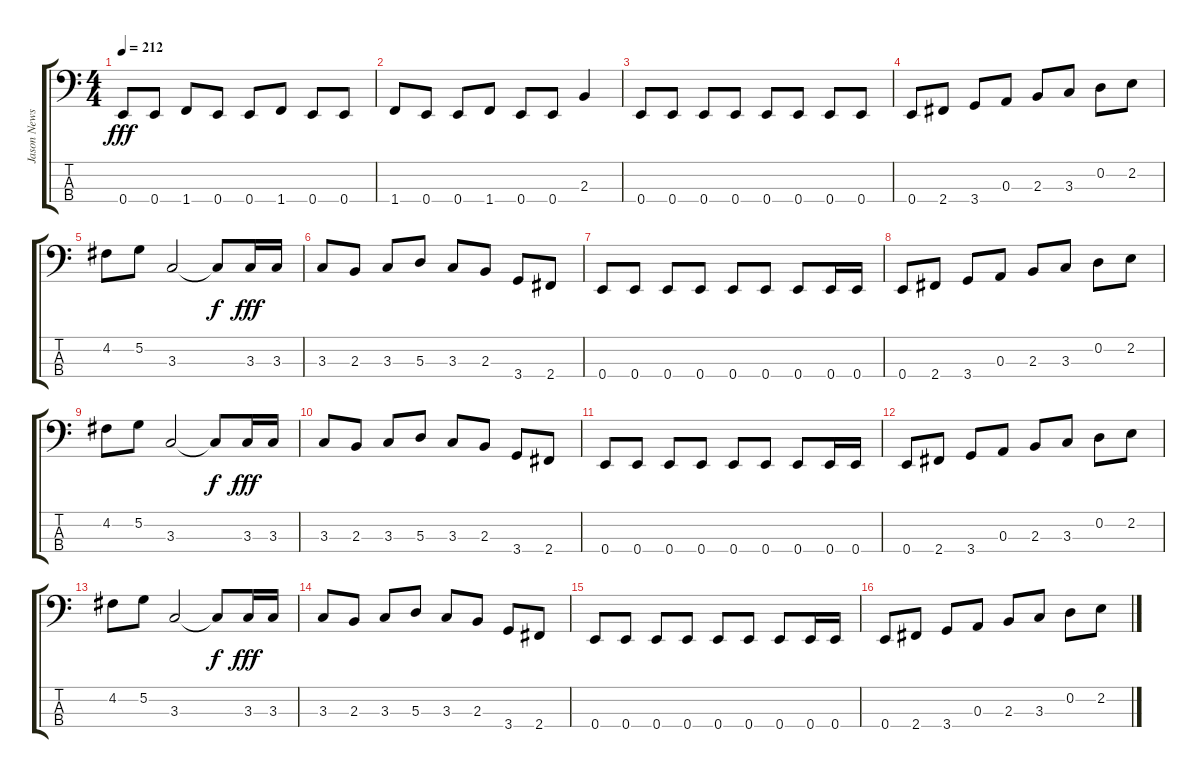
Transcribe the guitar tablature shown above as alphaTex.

\track ("Jason Newsted" "Jason News") {instrument electricbasspick}
\staff {score tabs}
\tuning (G2 D2 A1 E1) {hide}
\ts (4 4)
\tempo 212
\clef f4
\ks c
0.4.8{dy fff} 0.4.8 1.4.8 0.4.8 0.4.8 1.4.8 0.4.8 0.4.8 |
1.4.8 0.4.8 0.4.8 1.4.8 0.4.8 0.4.8 2.3.4 |
0.4.8 0.4.8 0.4.8 0.4.8 0.4.8 0.4.8 0.4.8 0.4.8 |
0.4.8 2.4.8 3.4.8 0.3.8 2.3.8 3.3.8 0.2.8 2.2.8 |
4.2.8 5.2.8 3.3.2 3.3{t}.8{dy f} 3.3.16{dy fff} 3.3.16 |
3.3.8 2.3.8 3.3.8 5.3.8 3.3.8 2.3.8 3.4.8 2.4.8 |
0.4.8 0.4.8 0.4.8 0.4.8 0.4.8 0.4.8 0.4.8 0.4.16 0.4.16 |
0.4.8 2.4.8 3.4.8 0.3.8 2.3.8 3.3.8 0.2.8 2.2.8 |
4.2.8 5.2.8 3.3.2 3.3{t}.8{dy f} 3.3.16{dy fff} 3.3.16 |
3.3.8 2.3.8 3.3.8 5.3.8 3.3.8 2.3.8 3.4.8 2.4.8 |
0.4.8 0.4.8 0.4.8 0.4.8 0.4.8 0.4.8 0.4.8 0.4.16 0.4.16 |
0.4.8 2.4.8 3.4.8 0.3.8 2.3.8 3.3.8 0.2.8 2.2.8 |
4.2.8 5.2.8 3.3.2 3.3{t}.8{dy f} 3.3.16{dy fff} 3.3.16 |
3.3.8 2.3.8 3.3.8 5.3.8 3.3.8 2.3.8 3.4.8 2.4.8 |
0.4.8 0.4.8 0.4.8 0.4.8 0.4.8 0.4.8 0.4.8 0.4.16 0.4.16 |
0.4.8 2.4.8 3.4.8 0.3.8 2.3.8 3.3.8 0.2.8 2.2.8
